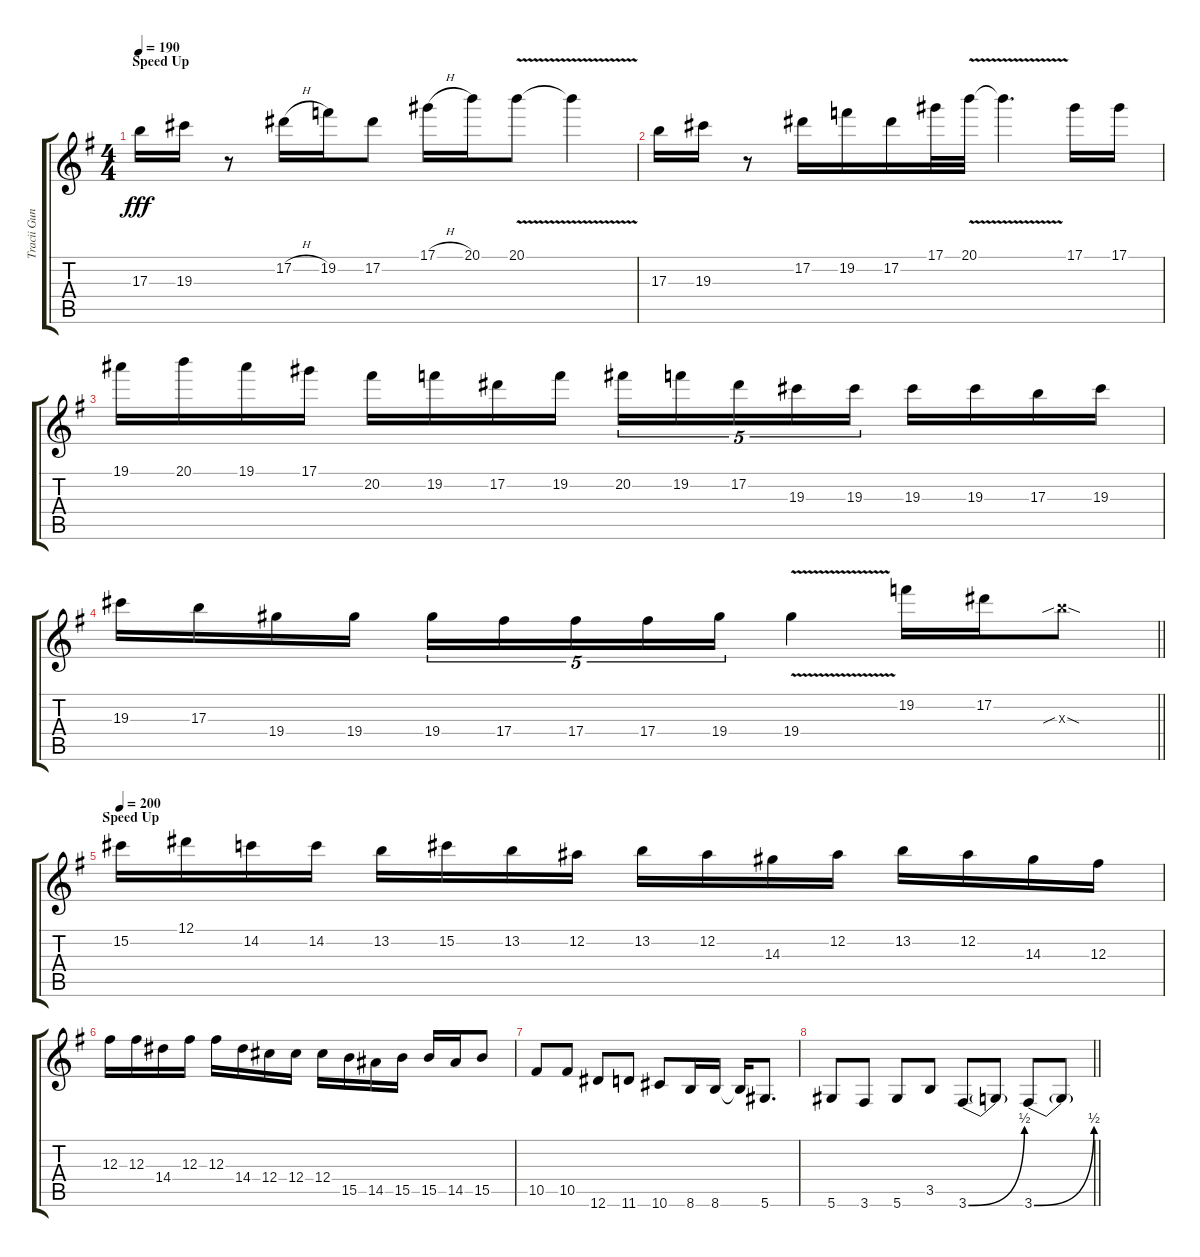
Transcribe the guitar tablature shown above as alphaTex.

\track ("Tracii Guns - Lead Guitar" "Tracii Gun") {instrument distortionguitar}
\staff {score tabs}
\tuning (Eb4 Bb3 Gb3 Db3 Ab2 Eb2) {hide}
\ts (4 4)
\section ("" "Speed Up")
\tempo 190
\clef g2
\ks g
17.3.16{dy fff} 19.3.16 r.8 17.2{h}.16 19.2.16 17.2.8 17.1{h}.16 20.1.16 20.1{v}.8 20.1{t}.4 |
17.3.16 19.3.16 r.8 17.2.16 19.2.16 17.2.16 17.1.32 20.1{v}.32 20.1{t}.4{d} 17.1.16 17.1.16 |
19.1.16 20.1.16 19.1.16 17.1.16 20.2.16 19.2.16 17.2.16 19.2.16 20.2.16{tu (5 4)} 19.2.16{tu (5 4)} 17.2.16{tu (5 4)} 19.3.16{tu (5 4)} 19.3.16{tu (5 4)} 19.3.16 19.3.16 17.3.16 19.3.16 |
\barLineRight lightlight
19.3.16 17.3.16 19.4.16 19.4.16 19.4.16{tu (5 4)} 17.4.16{tu (5 4)} 17.4.16{tu (5 4)} 17.4.16{tu (5 4)} 19.4.16{tu (5 4)} 19.4{v}.4 19.2.16 17.2.16 17.3{sib sod x}.8 |
\section ("" "Speed Up")
\tempo 200
15.2.16 12.1.16 14.2.16 14.2.16 13.2.16 15.2.16 13.2.16 12.2.16 13.2.16 12.2.16 14.3.16 12.2.16 13.2.16 12.2.16 14.3.16 12.3.16 |
12.3.16 12.3.16 14.4.16 12.3.16 12.3.16 14.4.16 12.4.16 12.4.16 12.4.16 15.5.16 14.5.16 15.5.16 15.5.16 14.5.16 15.5.8 |
10.5.8 10.5.8 12.6.8 11.6.8 10.6.8 8.6.16 8.6.16 8.6{t}.16 5.6.8{d} |
\barLineRight lightlight
5.6.8 3.6.8 5.6.8 3.5.8 3.6{be (bend 0 0 60 2)}.8 3.6{t}.8 3.6{be (bend 0 0 60 2)}.8 3.6{t}.8
